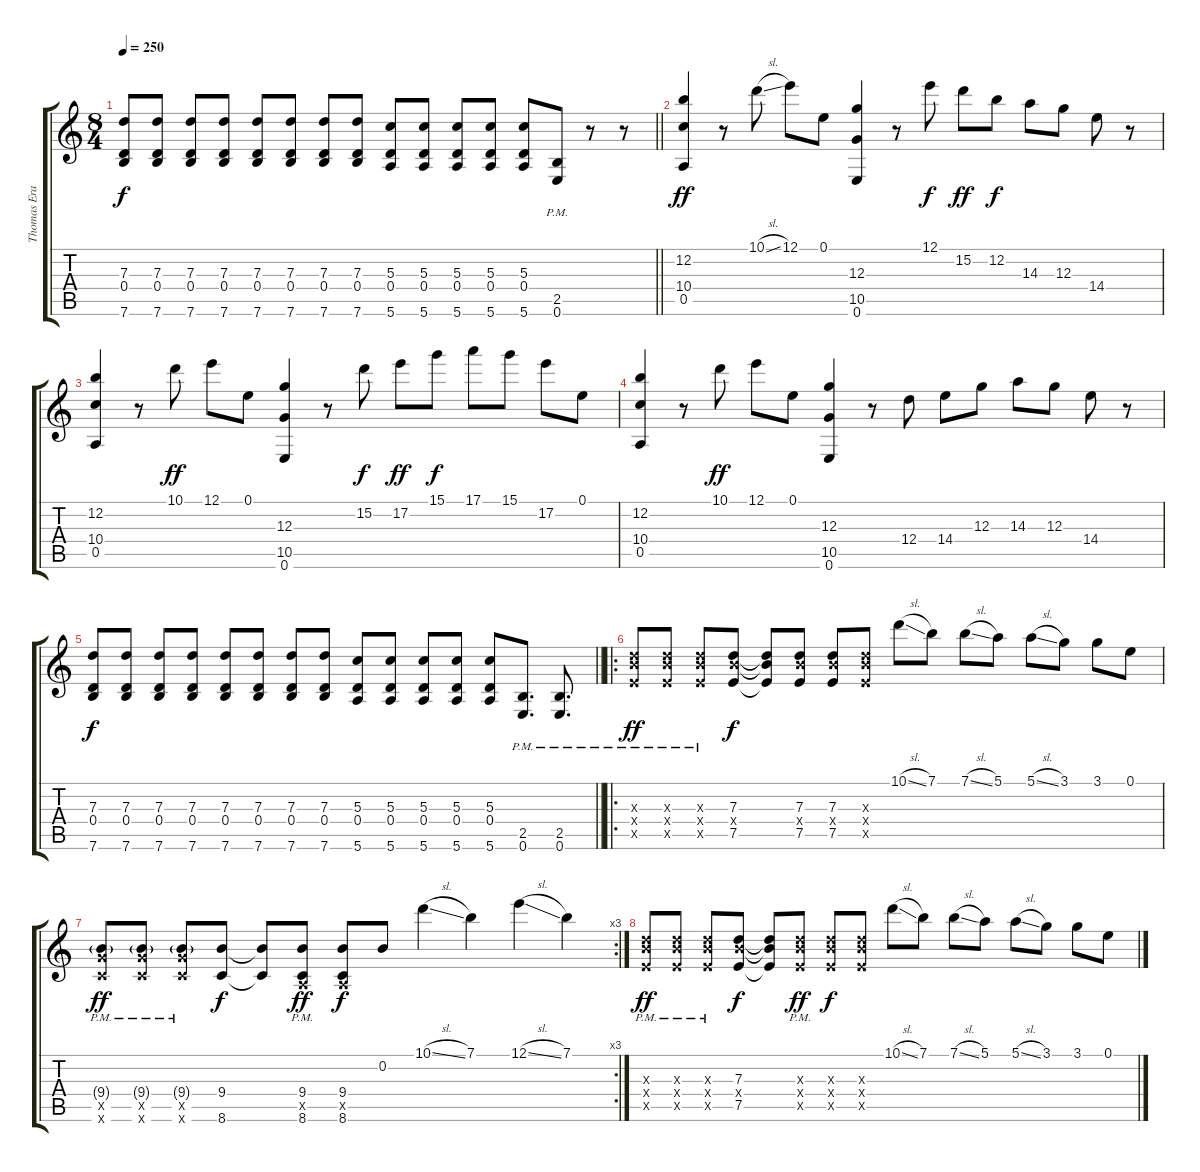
\track ("Thomas Erak (Left)" "Thomas Era") {instrument overdrivenguitar}
\staff {score tabs}
\tuning (E4 B3 G3 D3 A2 E2) {hide}
\ts (8 4)
\tempo 250
\clef g2
\barLineRight lightlight
\ks c
(7.3 0.4 7.6).8{dy f} (7.3 0.4 7.6).8 (7.3 0.4 7.6).8 (7.3 0.4 7.6).8 (7.3 0.4 7.6).8 (7.3 0.4 7.6).8 (7.3 0.4 7.6).8 (7.3 0.4 7.6).8 (5.3 0.4 5.6).8 (5.3 0.4 5.6).8 (5.3 0.4 5.6).8 (5.3 0.4 5.6).8 (5.3 0.4 5.6).8 (2.5{pm} 0.6{pm}).8 r.8 r.8 |
(12.2 10.4 0.5).4{dy ff} r.8 10.1{sl}.8 12.1.8 0.1.8 (12.3 10.5 0.6).4 r.8 12.1.8{dy f} 15.2.8{dy ff} 12.2.8{dy f} 14.3.8 12.3.8 14.4.8 r.8 |
(12.2 10.4 0.5).4 r.8 10.1.8{dy ff} 12.1.8 0.1.8 (12.3 10.5 0.6).4 r.8 15.2.8{dy f} 17.2.8{dy ff} 15.1.8{dy f} 17.1.8 15.1.8 17.2.8 0.1.8 |
(12.2 10.4 0.5).4 r.8 10.1.8{dy ff} 12.1.8 0.1.8 (12.3 10.5 0.6).4 r.8 12.4.8 14.4.8 12.3.8 14.3.8 12.3.8 14.4.8 r.8 |
\barLineRight lightlight
(7.3 0.4 7.6).8{dy f} (7.3 0.4 7.6).8 (7.3 0.4 7.6).8 (7.3 0.4 7.6).8 (7.3 0.4 7.6).8 (7.3 0.4 7.6).8 (7.3 0.4 7.6).8 (7.3 0.4 7.6).8 (5.3 0.4 5.6).8 (5.3 0.4 5.6).8 (5.3 0.4 5.6).8 (5.3 0.4 5.6).8 (5.3 0.4 5.6).8 (2.5{pm} 0.6{pm}).8{d} (2.5{pm} 0.6{pm}).8{d} |
\ro
(7.3{pm x} 9.4{pm x} 7.5{pm x}).8{dy ff} (7.3{pm x} 9.4{pm x} 7.5{pm x}).8 (7.3{pm x} 9.4{pm x} 7.5{pm x}).8 (7.3 9.4{x} 7.5).8{dy f} (7.3{t} 9.4{t} 7.5{t}).8 (7.3 9.4{x} 7.5).8 (7.3 9.4{x} 7.5).8 (7.3{x} 9.4{x} 7.5{x}).8 10.1{sl}.8 7.1.8 7.1{sl}.8 5.1.8 5.1{sl}.8 3.1.8 3.1.8 0.1.8 |
\rc 3
(9.4{g} 10.5{x} 8.6{pm x}).8{dy ff} (9.4{g} 10.5{x} 8.6{pm x}).8 (9.4{g} 10.5{x} 8.6{pm x}).8 (9.4 8.6).8{dy f} (9.4{t} 8.6{t}).8 (9.4 0.5{x} 8.6{pm}).8{dy ff} (9.4 0.5{x} 8.6).8{dy f} 0.2.8 10.1{sl}.4 7.1.4 12.1{sl}.4 7.1.4 |
(7.3{pm x} 9.4{pm x} 7.5{pm x}).8{dy ff} (7.3{pm x} 9.4{pm x} 7.5{pm x}).8 (7.3{pm x} 9.4{pm x} 7.5{pm x}).8 (7.3 9.4{x} 7.5).8{dy f} (7.3{t} 9.4{t} 7.5{t}).8 (7.3{pm x} 9.4{pm x} 7.5{pm x}).8{dy ff} (7.3{x} 9.4{x} 7.5{x}).8{dy f} (7.3{x} 9.4{x} 7.5{x}).8 10.1{sl}.8 7.1.8 7.1{sl}.8 5.1.8 5.1{sl}.8 3.1.8 3.1.8 0.1.8
